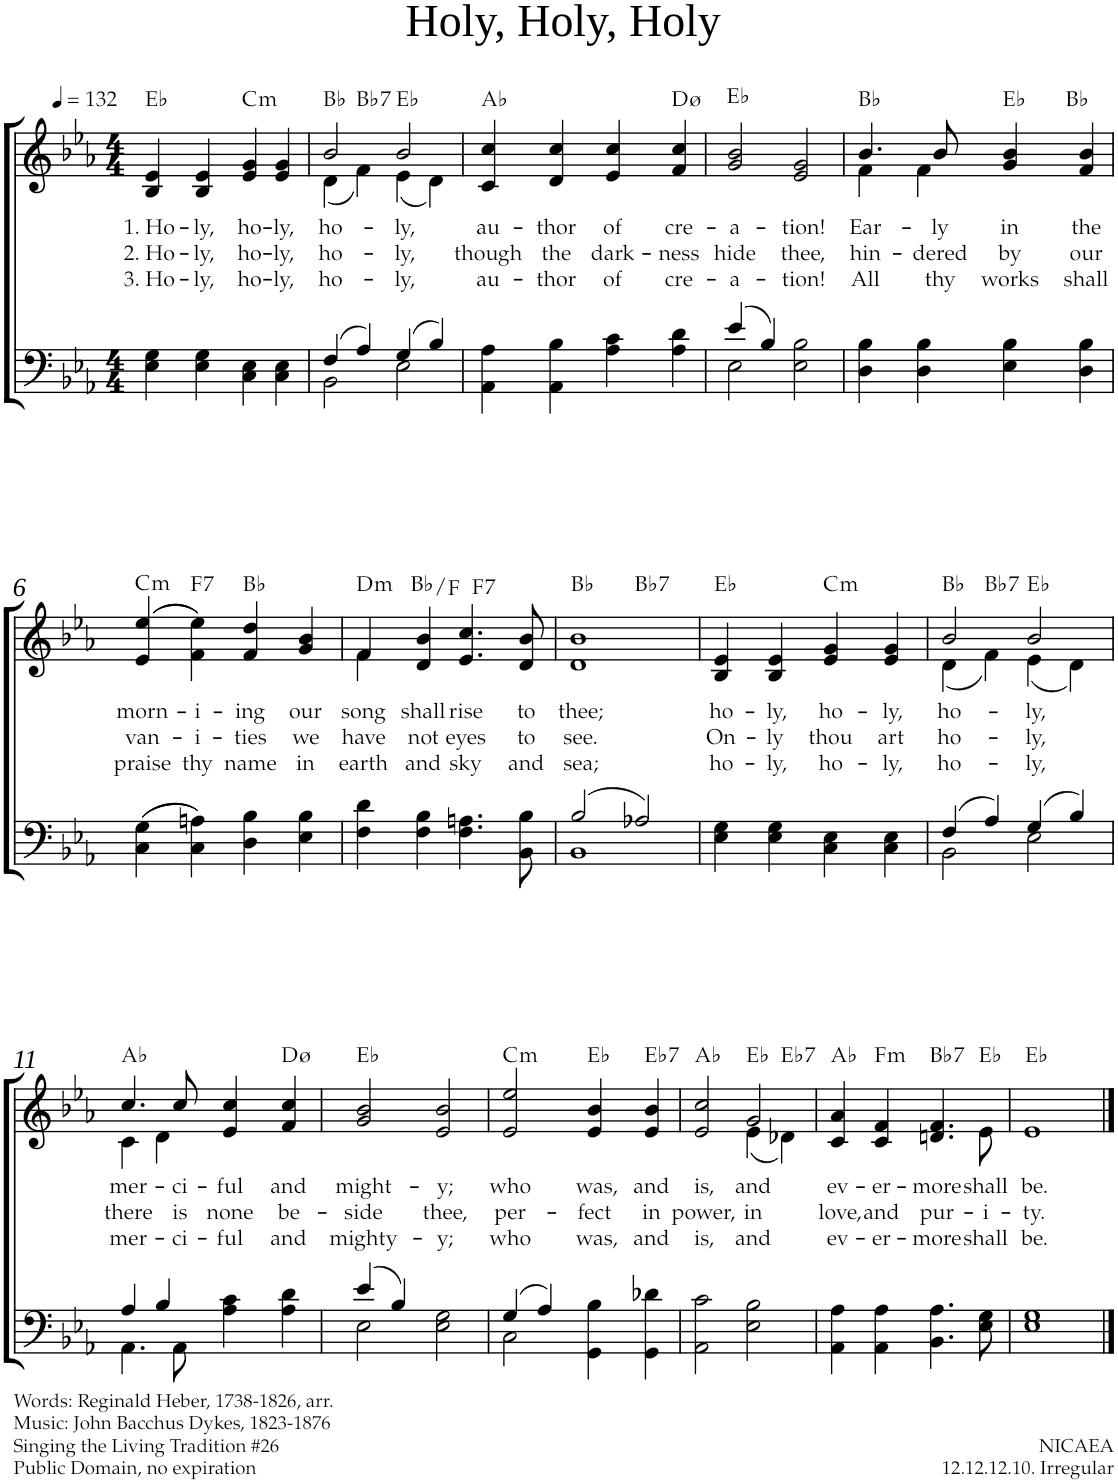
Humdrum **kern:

**kern	**kern	**text	**text	**text	**harte
*part2	*part1	*part1	*part1	*part1	*part1
*staff2	*staff1	*staff1	*staff1	*staff1	*
*I"P2	*I"P1	*	*	*	*
*clefF4	*clefG2	*	*	*	*
*k[b-e-a-]	*k[b-e-a-]	*	*	*	*
*E-:	*E-:	*	*	*	*
*M4/4	*M4/4	*	*	*	*
*MM132	*MM132	*	*	*	*
=1	=1	=1	=1	=1	=1
!	!	!LO:LY:b	!LO:LY:b	!LO:LY:b	!
4E-\ 4G\	4B-/ 4e-/	1. Ho-	2. Ho-	3. Ho-	Eb:maj
!	!	!LO:LY:b	!LO:LY:b	!LO:LY:b	!
4E-\ 4G\	4B-/ 4e-/	-ly,	-ly,	-ly,	.
!	!	!LO:LY:b	!LO:LY:b	!LO:LY:b	!LO:H:kt=m
4C\ 4E-\	4e-/ 4g/	-ho-	ho-	ho-	C:min
!	!	!LO:LY:b	!LO:LY:b	!LO:LY:b	!
4C\ 4E-\	4e-/ 4g/	ly,	-ly,	-ly,	.
=2	=2	=2	=2	=2	=2
*^	*	*	*	*	*
!	!	!	!LO:LY:b	!LO:LY:b	!LO:LY:b	!
*	*	*^	*	*	*	*
(>4F/	2BB-\	2b-/	(<4d\	-ho-	ho-	ho-	Bb:maj
!	!	!	!	!	!	!	!LO:H:kt=7
4A-/)	.	.	4f\)	.	.	.	Bb:7
!	!	!	!	!LO:LY:b	!LO:LY:b	!LO:LY:b	!
(>4G/	2E-\	2b-/	(<4e-\	ly,	-ly,	-ly,	Eb:maj
4B-/)	.	.	4d\)	.	.	.	.
*v	*v	*	*	*	*	*	*
=3	=3	=3	=3	=3	=3	=3
!	!	!	!LO:LY:b	!LO:LY:b	!LO:LY:b	!
*	*v	*v	*	*	*	*
4AA-\ 4A-\	4c/ 4cc/	au-	though	au-	Ab:maj
!	!	!LO:LY:b	!LO:LY:b	!LO:LY:b	!
4AA-\ 4B-\	4d/ 4cc/	thor	the	-thor	.
!	!	!LO:LY:b	!LO:LY:b	!LO:LY:b	!
4A-\ 4c\	4e-/ 4cc/	-of	dark-	of	.
!	!	!LO:LY:b	!LO:LY:b	!LO:LY:b	!
4A-\ 4d\	4f/ 4cc/	cre-	-ness	cre-	D:hdim7
=4	=4	=4	=4	=4	=4
*^	*	*	*	*	*
!	!	!	!LO:LY:b	!LO:LY:b	!LO:LY:b	!
(>4e-/	2E-\	2g/ 2b-/	a-	hide	-a-	Eb:maj
4B-/)	.	.	.	.	.	.
!	!	!	!LO:LY:b	!LO:LY:b	!LO:LY:b	!
2E-\ 2B-\	2ryy	2e-/ 2g/	tion!	thee,	-tion!	.
=5	=5	=5	=5	=5	=5	=5
!	!	!	!LO:LY:b	!LO:LY:b	!LO:LY:b	!
*v	*v	*^	*	*	*	*
4D\ 4B-\	4.b-/	4f\	-Ear-	hin-	All	Bb:maj
4D\ 4B-\	.	4f\	.	.	.	.
!	!	!	!LO:LY:b	!LO:LY:b	!LO:LY:b	!
.	8b-/	.	ly	-dered	thy	.
!	!	!	!LO:LY:b	!LO:LY:b	!LO:LY:b	!
4E-\ 4B-\	4g/ 4b-/	2ryy	in	by	works	Eb:maj
!	!	!	!LO:LY:b	!LO:LY:b	!LO:LY:b	!
4D\ 4B-\	4f/ 4b-/	.	the	our	shall	Bb:maj
*	*v	*v	*	*	*	*
!!LO:LB:g=z
=6	=6	=6	=6	=6	=6
!	!	!LO:LY:b	!LO:LY:b	!LO:LY:b	!LO:H:kt=m
(>(>4C\ 4G\	(>(>4e-/ 4ee-/	-morn-	van-	praise	C:min
!	!	!LO:LY:b	!LO:LY:b	!LO:LY:b	!LO:H:kt=7
4C\ 4An\))	4f\ 4ee-\))	i-	-i-	thy	F:7
!	!	!LO:LY:b	!LO:LY:b	!LO:LY:b	!
4D\ 4B-\	4f/ 4dd/	ing	-ties	name	Bb:maj
!	!	!LO:LY:b	!LO:LY:b	!LO:LY:b	!
4E-\ 4B-\	4g/ 4b-/	our	we	in	.
=7	=7	=7	=7	=7	=7
!	!	!LO:LY:b	!LO:LY:b	!LO:LY:b	!LO:H:kt=m
*	*^	*	*	*	*
4F\ 4d\	4f/	4f\	song	have	earth	D:min
!	!	!	!LO:LY:b	!LO:LY:b	!LO:LY:b	!
4F\ 4B-\	4d/ 4b-/	2.ryy	shall	not	and	Bb:maj/5
!	!	!	!LO:LY:b	!LO:LY:b	!LO:LY:b	!LO:H:kt=7
4.F\ 4.An\	4.e-/ 4.cc/	.	rise	eyes	sky	F:7
!	!	!	!LO:LY:b	!LO:LY:b	!LO:LY:b	!
8BB-\ 8B-\	8d/ 8b-/	.	to	to	and	.
=8	=8	=8	=8	=8	=8	=8
*^	*	*	*	*	*	*
!	!	!	!	!LO:LY:b	!LO:LY:b	!LO:LY:b	!
(>2B-/	1BB-	1d 1b-	2ryy	thee;	see.	sea;	Bb:maj
!	!	!	!	!	!	!	!LO:H:kt=7
2A-X/)	.	.	2ryy	.	.	.	Bb:7
*v	*v	*	*	*	*	*	*
=9	=9	=9	=9	=9	=9	=9
!	!	!	!LO:LY:b	!LO:LY:b	!LO:LY:b	!
*	*v	*v	*	*	*	*
4E-\ 4G\	4B-/ 4e-/	-ho-	On-	ho-	Eb:maj
!	!	!LO:LY:b	!LO:LY:b	!LO:LY:b	!
4E-\ 4G\	4B-/ 4e-/	ly,	-ly	-ly,	.
!	!	!LO:LY:b	!LO:LY:b	!LO:LY:b	!LO:H:kt=m
4C\ 4E-\	4e-/ 4g/	ho-	thou	ho-	C:min
!	!	!LO:LY:b	!LO:LY:b	!LO:LY:b	!
4C\ 4E-\	4e-/ 4g/	ly,	art	-ly,	.
=10	=10	=10	=10	=10	=10
*^	*	*	*	*	*
!	!	!	!LO:LY:b	!LO:LY:b	!LO:LY:b	!
*	*	*^	*	*	*	*
(>4F/	2BB-\	2b-/	(<4d\	-ho-	ho-	ho-	Bb:maj
!	!	!	!	!	!	!	!LO:H:kt=7
4A-/)	.	.	4f\)	.	.	.	Bb:7
!	!	!	!	!LO:LY:b	!LO:LY:b	!LO:LY:b	!
(>4G/	2E-\	2b-/	(<4e-\	ly,	-ly,	-ly,	Eb:maj
4B-/)	.	.	4d\)	.	.	.	.
!!LO:LB:g=z	!!
=11	=11	=11	=11	=11	=11	=11	=11
!	!	!	!	!LO:LY:b	!LO:LY:b	!LO:LY:b	!
4A-/	4.AA-\	4.cc/	4c\	mer-	there	mer-	Ab:maj
4B-/	.	.	4d\	.	.	.	.
!	!	!	!	!LO:LY:b	!LO:LY:b	!LO:LY:b	!
.	8AA-\	8cc/	.	ci-	is	-ci-	.
!	!	!	!	!LO:LY:b	!LO:LY:b	!LO:LY:b	!
4A-\ 4c\	2ryy	4e-/ 4cc/	2ryy	ful	none	-ful	.
!	!	!	!	!LO:LY:b	!LO:LY:b	!LO:LY:b	!
4A-\ 4d\	.	4f/ 4cc/	.	-and	be-	and	D:hdim7
*	*	*v	*v	*	*	*	*
=12	=12	=12	=12	=12	=12	=12
!	!	!	!LO:LY:b	!LO:LY:b	!LO:LY:b	!
(>4e-/	2E-\	2g/ 2b-/	might-	-side	mighty-	Eb:maj
4B-/)	.	.	.	.	.	.
!	!	!	!LO:LY:b	!LO:LY:b	!LO:LY:b	!
2E-\ 2G\	2ryy	2e-/ 2b-/	y;	thee,	-y;	.
=13	=13	=13	=13	=13	=13	=13
!	!	!	!LO:LY:b	!LO:LY:b	!LO:LY:b	!LO:H:kt=m
(>4G/	2C\	2e-/ 2ee-/	-who	per-	who	C:min
4A-/)	.	.	.	.	.	.
!	!	!	!LO:LY:b	!LO:LY:b	!LO:LY:b	!
4GG\ 4B-\	2ryy	4e-/ 4b-/	was,	-fect	was,	Eb:maj
!	!	!	!LO:LY:b	!LO:LY:b	!LO:LY:b	!LO:H:kt=7
4GG\ 4d-X\	.	4e-/ 4b-/	and	in	and	Eb:7
*v	*v	*	*	*	*	*
=14	=14	=14	=14	=14	=14
!	!	!LO:LY:b	!LO:LY:b	!LO:LY:b	!
*	*^	*	*	*	*
2AA-\ 2c\	2e-/ 2cc/	2ryy	is,	power,	is,	Ab:maj
!	!	!	!LO:LY:b	!LO:LY:b	!LO:LY:b	!
2E-\ 2B-\	2g/	(<4e-\	and	in	and	Eb:maj
!	!	!	!	!	!	!LO:H:kt=7
.	.	4d-X\)	.	.	.	Eb:7
=15	=15	=15	=15	=15	=15	=15
!	!	!	!LO:LY:b	!LO:LY:b	!LO:LY:b	!
*	*v	*v	*	*	*	*
4AA-\ 4A-\	4c/ 4a-/	ev-	love,	ev-	Ab:maj
!	!	!LO:LY:b	!LO:LY:b	!LO:LY:b	!LO:H:kt=m
4AA-\ 4A-\	4c/ 4f/	er-	and	-er-	F:min
!	!	!LO:LY:b	!LO:LY:b	!LO:LY:b	!LO:H:kt=7
4.BB-\ 4.A-\	4.dn/ 4.f/	-more	pur-	-more	Bb:7
!	!	!LO:LY:b	!LO:LY:b	!LO:LY:b	!
8E-\ 8G\	8e-\	-shall	-i-	shall	Eb:maj
=16	=16	=16	=16	=16	=16
!	!	!LO:LY:b	!LO:LY:b	!LO:LY:b	!
1E- 1G	1e-	be.	-ty.	be.	Eb:maj
==	==	==	==	==	==
*-	*-	*-	*-	*-	*-
